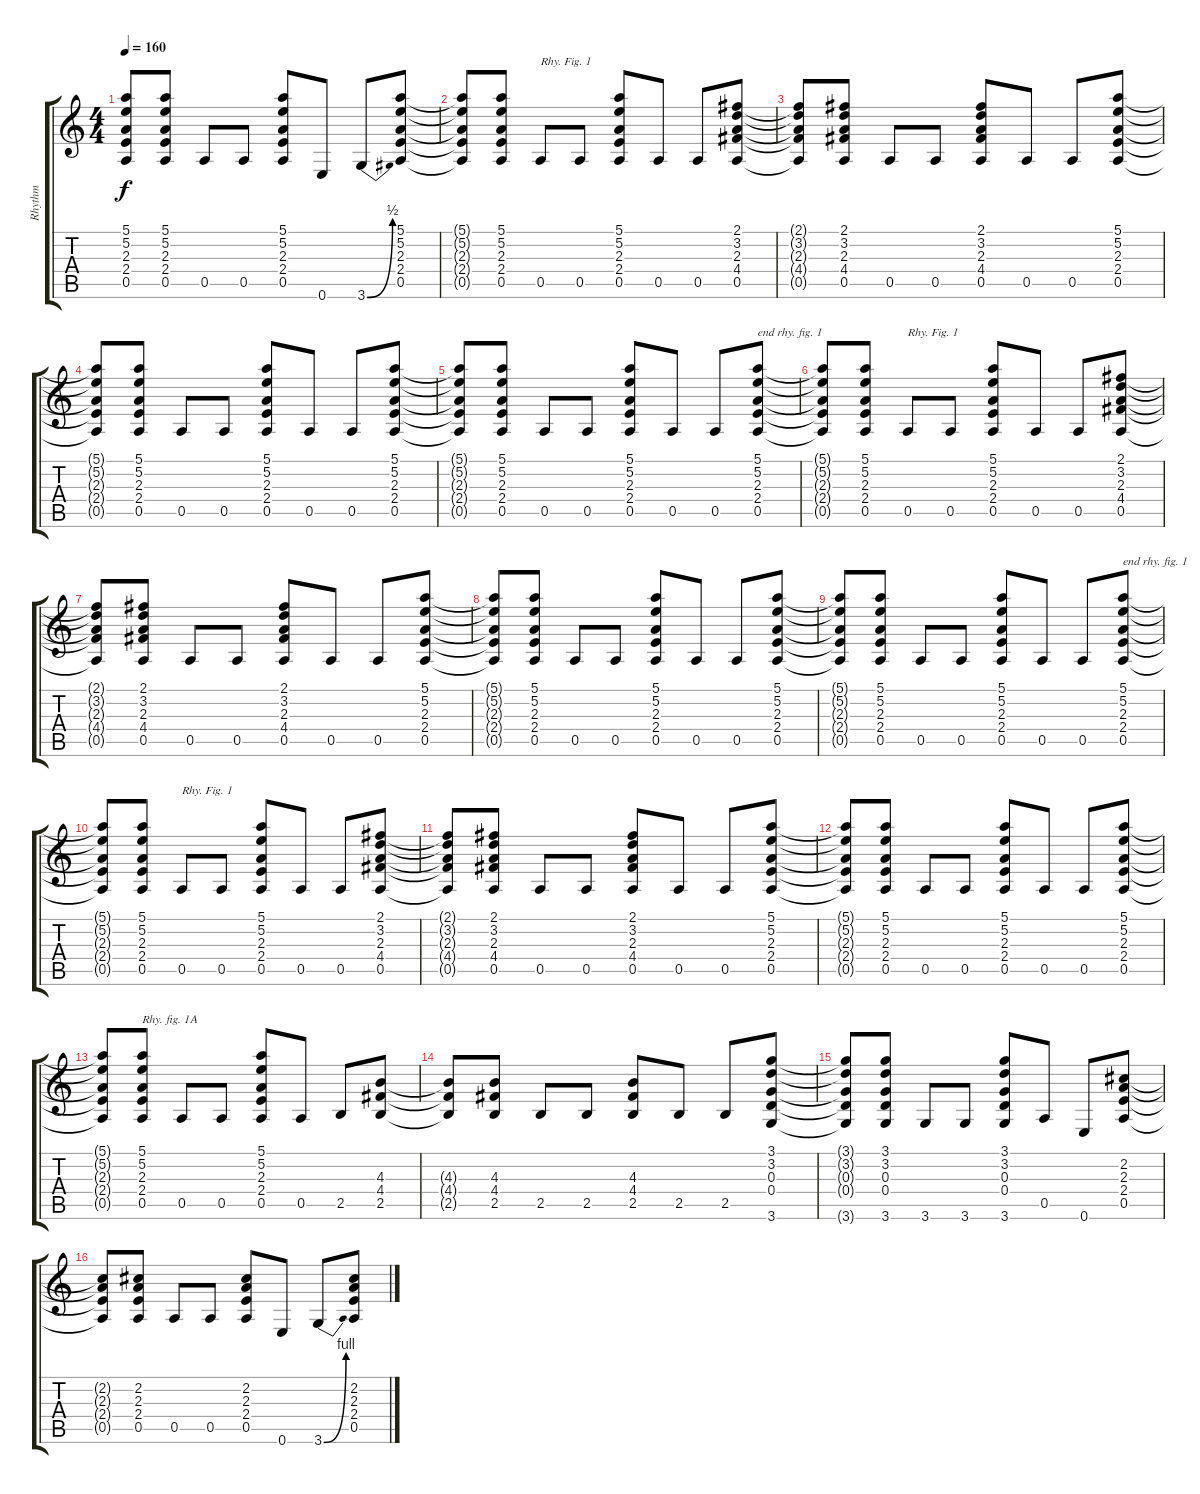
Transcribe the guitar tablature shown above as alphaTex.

\track ("Rhythm" "Rhythm") {instrument overdrivenguitar}
\staff {score tabs}
\tuning (E4 B3 G3 D3 A2 E2) {hide}
\ts (4 4)
\tempo 160
\clef g2
\ks c
(5.1{t} 5.2{t} 2.3{t} 2.4{t} 0.5{t}).8{dy f} (5.1 5.2 2.3 2.4 0.5).8 0.5.8 0.5.8 (5.1 5.2 2.3 2.4 0.5).8 0.6.8 3.6{be (bend 0 0 60 2)}.8 (5.1 5.2 2.3 2.4 0.5).8 |
(5.1{t} 5.2{t} 2.3{t} 2.4{t} 0.5{t}).8 (5.1 5.2 2.3 2.4 0.5).8 0.5.8{txt "Rhy. Fig. 1"} 0.5.8 (5.1 5.2 2.3 2.4 0.5).8 0.5.8 0.5.8 (2.1 3.2 2.3 4.4 0.5).8 |
(2.1{t} 3.2{t} 2.3{t} 4.4{t} 0.5{t}).8 (2.1 3.2 2.3 4.4 0.5).8 0.5.8 0.5.8 (2.1 3.2 2.3 4.4 0.5).8 0.5.8 0.5.8 (5.1 5.2 2.3 2.4 0.5).8 |
(5.1{t} 5.2{t} 2.3{t} 2.4{t} 0.5{t}).8 (5.1 5.2 2.3 2.4 0.5).8 0.5.8 0.5.8 (5.1 5.2 2.3 2.4 0.5).8 0.5.8 0.5.8 (5.1 5.2 2.3 2.4 0.5).8 |
(5.1{t} 5.2{t} 2.3{t} 2.4{t} 0.5{t}).8 (5.1 5.2 2.3 2.4 0.5).8 0.5.8 0.5.8 (5.1 5.2 2.3 2.4 0.5).8 0.5.8 0.5.8 (5.1 5.2 2.3 2.4 0.5).8{txt "end rhy. fig. 1"} |
(5.1{t} 5.2{t} 2.3{t} 2.4{t} 0.5{t}).8 (5.1 5.2 2.3 2.4 0.5).8 0.5.8{txt "Rhy. Fig. 1"} 0.5.8 (5.1 5.2 2.3 2.4 0.5).8 0.5.8 0.5.8 (2.1 3.2 2.3 4.4 0.5).8 |
(2.1{t} 3.2{t} 2.3{t} 4.4{t} 0.5{t}).8 (2.1 3.2 2.3 4.4 0.5).8 0.5.8 0.5.8 (2.1 3.2 2.3 4.4 0.5).8 0.5.8 0.5.8 (5.1 5.2 2.3 2.4 0.5).8 |
(5.1{t} 5.2{t} 2.3{t} 2.4{t} 0.5{t}).8 (5.1 5.2 2.3 2.4 0.5).8 0.5.8 0.5.8 (5.1 5.2 2.3 2.4 0.5).8 0.5.8 0.5.8 (5.1 5.2 2.3 2.4 0.5).8 |
(5.1{t} 5.2{t} 2.3{t} 2.4{t} 0.5{t}).8 (5.1 5.2 2.3 2.4 0.5).8 0.5.8 0.5.8 (5.1 5.2 2.3 2.4 0.5).8 0.5.8 0.5.8 (5.1 5.2 2.3 2.4 0.5).8{txt "end rhy. fig. 1"} |
(5.1{t} 5.2{t} 2.3{t} 2.4{t} 0.5{t}).8 (5.1 5.2 2.3 2.4 0.5).8 0.5.8{txt "Rhy. Fig. 1"} 0.5.8 (5.1 5.2 2.3 2.4 0.5).8 0.5.8 0.5.8 (2.1 3.2 2.3 4.4 0.5).8 |
(2.1{t} 3.2{t} 2.3{t} 4.4{t} 0.5{t}).8 (2.1 3.2 2.3 4.4 0.5).8 0.5.8 0.5.8 (2.1 3.2 2.3 4.4 0.5).8 0.5.8 0.5.8 (5.1 5.2 2.3 2.4 0.5).8 |
(5.1{t} 5.2{t} 2.3{t} 2.4{t} 0.5{t}).8 (5.1 5.2 2.3 2.4 0.5).8 0.5.8 0.5.8 (5.1 5.2 2.3 2.4 0.5).8 0.5.8 0.5.8 (5.1 5.2 2.3 2.4 0.5).8 |
(5.1{t} 5.2{t} 2.3{t} 2.4{t} 0.5{t}).8 (5.1 5.2 2.3 2.4 0.5).8{txt "Rhy. fig. 1A"} 0.5.8 0.5.8 (5.1 5.2 2.3 2.4 0.5).8 0.5.8 2.5.8 (4.3 4.4 2.5).8 |
(4.3{t} 4.4{t} 2.5{t}).8 (4.3 4.4 2.5).8 2.5.8 2.5.8 (4.3 4.4 2.5).8 2.5.8 2.5.8 (3.1 3.2 0.3 0.4 3.6).8 |
(3.1{t} 3.2{t} 0.3{t} 0.4{t} 3.6{t}).8 (3.1 3.2 0.3 0.4 3.6).8 3.6.8 3.6.8 (3.1 3.2 0.3 0.4 3.6).8 0.5.8 0.6.8 (2.2 2.3 2.4 0.5).8 |
(2.2{t} 2.3{t} 2.4{t} 0.5{t}).8 (2.2 2.3 2.4 0.5).8 0.5.8 0.5.8 (2.2 2.3 2.4 0.5).8 0.6.8 3.6{be (bend 0 0 60 4)}.8 (2.2 2.3 2.4 0.5).8
